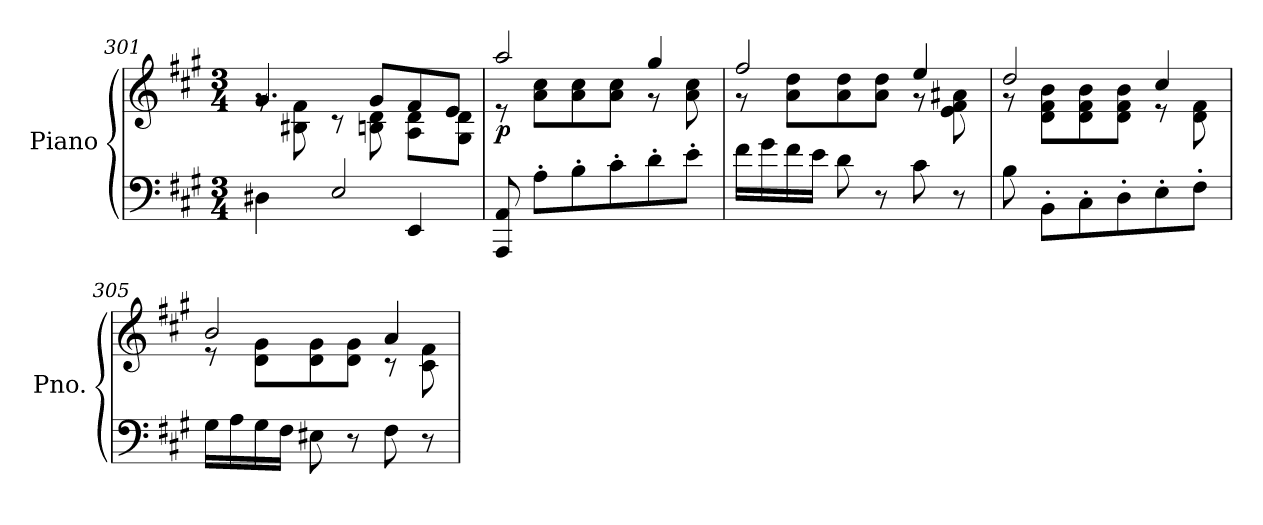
**kern	**kern	**dynam
*part1	*part1	*part1
*staff2	*staff1	*staff1/2
*I"Piano	*	*
*I'Pno.	*	*
*clefF4	*clefG2	*
*k[f#c#g#]	*k[f#c#g#]	*
*M3/4	*M3/4	*
=301	=301	=301
*^	*^	*
4ryy	4D#X\	4.g#/	8rg	.
.	.	.	8B#X\ 8f#\	.
2E/	4E\yy	.	8r	.
.	.	8g#/L	8Bn\ 8d\	.
.	4EE/	8f#/	8A\ 8d\L	.
.	.	8e/J	8G#\ 8d\J	.
*v	*v	*	*	*
=302	=302	=302	=302
!	!	!	!LO:DY:b
8AAA/ 8AA/	2aa/	8r	p
8A'\L	.	8a\ 8cc#\L	.
8B'\	.	8a\ 8cc#\	.
8c#'\	.	8a\ 8cc#\J	.
8d'\	4gg#/	8r	.
8e'\J	.	8a\ 8cc#\	.
=303	=303	=303	=303
16f#\LL	2ff#/	8r	.
16g#\	.	.	.
16f#\	.	8a\ 8dd\L	.
16e\JJ	.	.	.
8d\	.	8a\ 8dd\	.
8r	.	8a\ 8dd\J	.
8c#\	4ee/	8r	.
8r	.	8e\ 8f#\ 8a#X\	.
!!LO:LB:g=z	!!
=304	=304	=304	=304
8B\	2dd/	8r	.
8BB'\L	.	8d\ 8f#\ 8b\L	.
8C#'\	.	8d\ 8f#\ 8b\	.
8D'\	.	8d\ 8f#\ 8b\J	.
8E'\	4cc#/	8r	.
8F#'\J	.	8d\ 8f#\	.
=305	=305	=305	=305
16G#\LL	2b/	8r	.
16A\	.	.	.
16G#\	.	8d\ 8g#\L	.
16F#\JJ	.	.	.
8E#X\	.	8d\ 8g#\	.
8r	.	8d\ 8g#\J	.
8F#\	4a/	8r	.
8r	.	8c#\ 8f#\	.
*	*v	*v	*
=	=	=
*-	*-	*-
